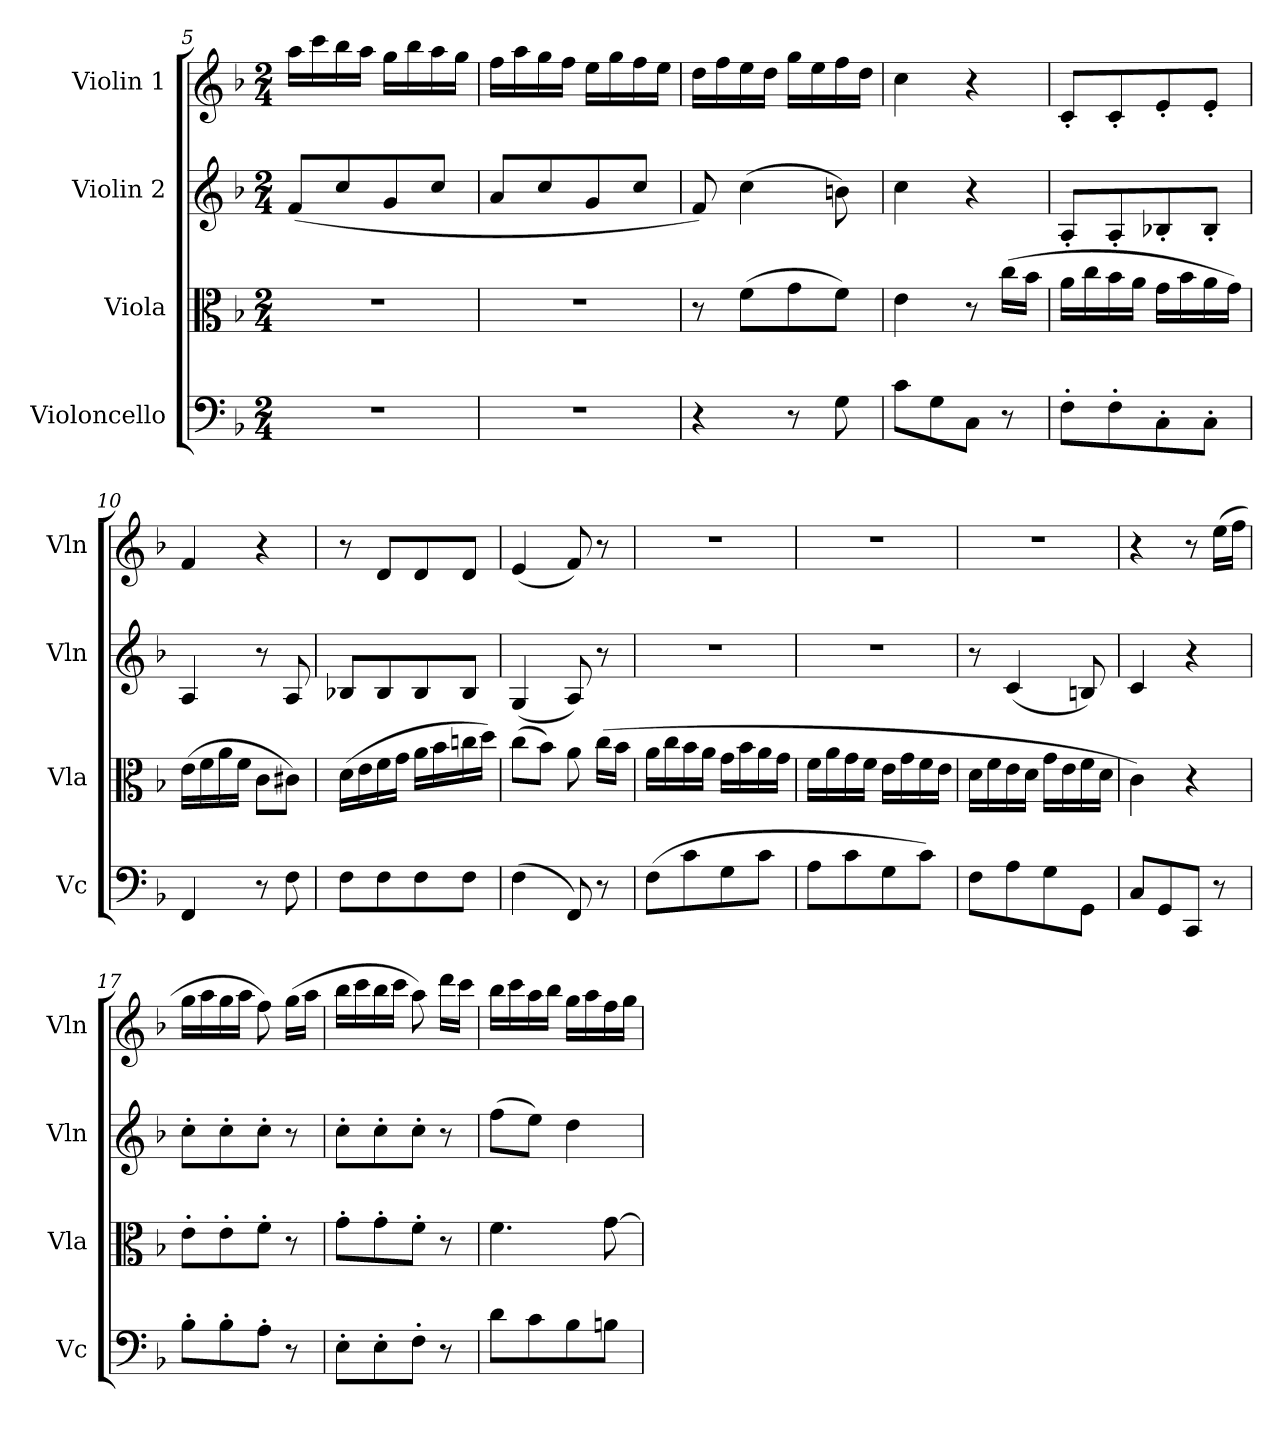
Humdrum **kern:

**kern	**kern	**kern	**kern
*part4	*part3	*part2	*part1
*staff4	*staff3	*staff2	*staff1
*I"Violoncello	*I"Viola	*I"Violin 2	*I"Violin 1
*I'Vc	*I'Vla	*I'Vln	*I'Vln
*clefF4	*clefC3	*clefG2	*clefG2
*k[b-]	*k[b-]	*k[b-]	*k[b-]
*M2/4	*M2/4	*M2/4	*M2/4
=5	=5	=5	=5
2r	2r	(8f/L	16aa\LL
.	.	.	16ccc\
.	.	8cc/	16bb-\
.	.	.	16aa\JJ
.	.	8g/	16gg\LL
.	.	.	16bb-\
.	.	8cc/J	16aa\
.	.	.	16gg\JJ
!!LO:LB:g=z
=6	=6	=6	=6
2r	2r	8a/L	16ff\LL
.	.	.	16aa\
.	.	8cc/	16gg\
.	.	.	16ff\JJ
.	.	8g/	16ee\LL
.	.	.	16gg\
.	.	8cc/J	16ff\
.	.	.	16ee\JJ
=7	=7	=7	=7
4r	8r	8f/)	16dd\LL
.	.	.	16ff\
.	(8f\L	(4cc\	16ee\
.	.	.	16dd\JJ
8r	8g\	.	16gg\LL
.	.	.	16ee\
8G\	8f\J)	8bn\)	16ff\
.	.	.	16dd\JJ
!!LO:LB:g=z
=8	=8	=8	=8
8c\L	4e\	4cc\	4cc\
8G\	.	.	.
8C\J	8r	4r	4r
8r	(16cc\LL	.	.
.	16b-\JJ	.	.
=9	=9	=9	=9
8F'\L	16a\LL	8A'/L	8c'/L
.	16cc\	.	.
8F'\	16b-\	8A'/	8c'/
.	16a\JJ	.	.
8C'\	16g\LL	8B-X'/	8e'/
.	16b-\	.	.
8C'\J	16a\	8B-'/J	8e'/J
.	16g\JJ)	.	.
=10	=10	=10	=10
4FF/	(16e\LL	4A/	4f/
.	16f\	.	.
.	16a\	.	.
.	16f\JJ	.	.
8r	8c\L	8r	4r
8F\	8c#X\J)	8A/	.
=11	=11	=11	=11
8F\L	(16d\LL	8B-X/L	8r
.	16e\	.	.
8F\	16f\	8B-/	8d/L
.	16g\JJ	.	.
8F\	16a\LL	8B-/	8d/
.	16b-\	.	.
8F\J	16ccn\	8B-/J	8d/J
.	16dd\JJ)	.	.
=12	=12	=12	=12
(4F\	(8cc\L	(4G/	(4e/
.	8b-\J)	.	.
8FF/)	8a\	8A/)	8f/)
8r	(16cc\LL	8r	8r
.	16b-\JJ	.	.
=13	=13	=13	=13
(8F\L	16a\LL	2r	2r
.	16cc\	.	.
8c\	16b-\	.	.
.	16a\JJ	.	.
8G\	16g\LL	.	.
.	16b-\	.	.
8c\J	16a\	.	.
.	16g\JJ	.	.
!!LO:LB:g=z
=14	=14	=14	=14
8A\L	16f\LL	2r	2r
.	16a\	.	.
8c\	16g\	.	.
.	16f\JJ	.	.
8G\	16e\LL	.	.
.	16g\	.	.
8c\J)	16f\	.	.
.	16e\JJ	.	.
=15	=15	=15	=15
8F\L	16d\LL	8r	2r
.	16f\	.	.
8A\	16e\	(4c/	.
.	16d\JJ	.	.
8G\	16g\LL	.	.
.	16e\	.	.
8GG\J	16f\	8Bn/)	.
.	16d\JJ	.	.
=16	=16	=16	=16
8C/L	4c\)	4c/	4r
8GG/	.	.	.
8CC/J	4r	4r	8r
8r	.	.	(16ee\LL
.	.	.	16ff\JJ
!!LO:LB:g=z
=17	=17	=17	=17
8B-'\L	8e'\L	8cc'\L	16gg\LL
.	.	.	16aa\
8B-'\	8e'\	8cc'\	16gg\
.	.	.	16aa\JJ
8A'\J	8f'\J	8cc'\J	8ff\)
8r	8r	8r	(16gg\LL
.	.	.	16aa\JJ
=18	=18	=18	=18
8E'\L	8g'\L	8cc'\L	16bb-\LL
.	.	.	16ccc\
8E'\	8g'\	8cc'\	16bb-\
.	.	.	16ccc\JJ
8F'\J	8f'\J	8cc'\J	8aa\)
8r	8r	8r	16ddd\LL
.	.	.	16ccc\JJ
=19	=19	=19	=19
8d\L	4.f\	(8ff\L	16bb-\LL
.	.	.	16ccc\
8c\	.	8ee\J)	16aa\
.	.	.	16bb-\JJ
8B-\	.	4dd\	16gg\LL
.	.	.	16aa\
8Bn\J	[8g\	.	16ff\
.	.	.	16gg\JJ
=	=	=	=
*-	*-	*-	*-
